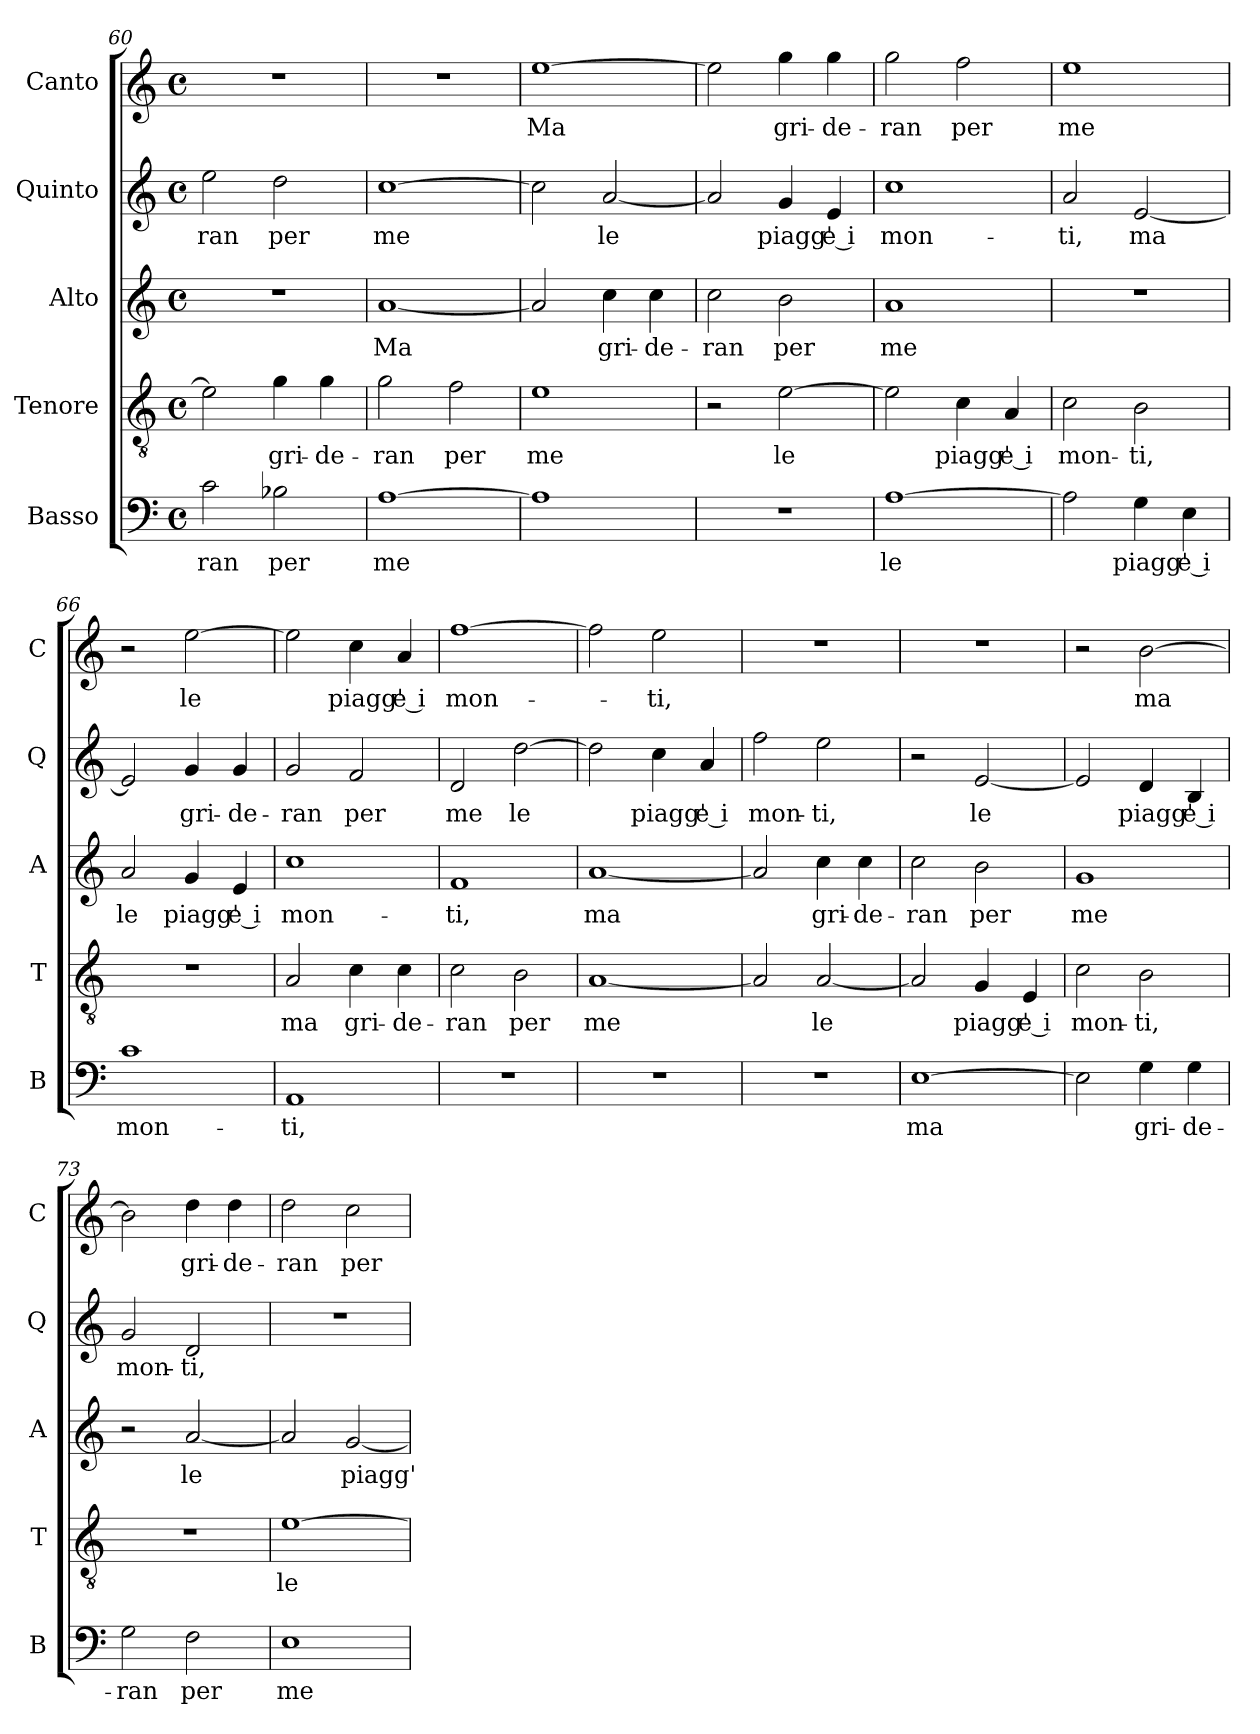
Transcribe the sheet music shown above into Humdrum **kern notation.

**kern	**text	**kern	**text	**kern	**text	**kern	**text	**kern	**text
*part5	*part5	*part4	*part4	*part3	*part3	*part2	*part2	*part1	*part1
*staff5	*staff5	*staff4	*staff4	*staff3	*staff3	*staff2	*staff2	*staff1	*staff1
*I"Basso	*	*I"Tenore	*	*I"Alto	*	*I"Quinto	*	*I"Canto	*
*I'B	*	*I'T	*	*I'A	*	*I'Q	*	*I'C	*
*clefF4	*	*clefGv2	*	*clefG2	*	*clefG2	*	*clefG2	*
*k[]	*	*k[]	*	*k[]	*	*k[]	*	*k[]	*
*C:	*	*C:	*	*C:	*	*C:	*	*C:	*
*M4/4	*	*M4/4	*	*M4/4	*	*M4/4	*	*M4/4	*
*met(c)	*	*met(c)	*	*met(c)	*	*met(c)	*	*met(c)	*
=60	=60	=60	=60	=60	=60	=60	=60	=60	=60
!	!LO:LY:b	!	!	!	!	!	!LO:LY:b	!	!
2c\	-ran	2e\]	.	1r	.	2ee\	-ran	1r	.
!	!LO:LY:b	!	!LO:LY:b	!	!	!	!LO:LY:b	!	!
2B-X\	per	4g\	gri-	.	.	2dd\	per	.	.
!	!	!	!LO:LY:b	!	!	!	!	!	!
.	.	4g\	-de-	.	.	.	.	.	.
=61	=61	=61	=61	=61	=61	=61	=61	=61	=61
!	!LO:LY:b	!	!LO:LY:b	!	!LO:LY:b	!	!LO:LY:b	!	!
[1A	me	2g\	-ran	[1a	Ma	[1cc	me	1r	.
!	!	!	!LO:LY:b	!	!	!	!	!	!
.	.	2f\	per	.	.	.	.	.	.
=62	=62	=62	=62	=62	=62	=62	=62	=62	=62
!	!	!	!LO:LY:b	!	!	!	!	!	!LO:LY:b
1A]	.	1e	me	2a/]	.	2cc\]	.	[1ee	Ma
!	!	!	!	!	!LO:LY:b	!	!LO:LY:b	!	!
.	.	.	.	4cc\	gri-	[2a/	le	.	.
!	!	!	!	!	!LO:LY:b	!	!	!	!
.	.	.	.	4cc\	-de-	.	.	.	.
!!LO:LB:g=z
=63	=63	=63	=63	=63	=63	=63	=63	=63	=63
!	!	!	!	!	!LO:LY:b	!	!	!	!
1r	.	2r	.	2cc\	-ran	2a/]	.	2ee\]	.
!	!	!	!LO:LY:b	!	!LO:LY:b	!	!LO:LY:b	!	!LO:LY:b
.	.	[2e\	le	2b\	per	4g/	piagg'	4gg\	gri-
!	!	!	!	!	!	!	!LO:LY:b	!	!LO:LY:b
.	.	.	.	.	.	4e/	e i	4gg\	-de-
=64	=64	=64	=64	=64	=64	=64	=64	=64	=64
!	!LO:LY:b	!	!	!	!LO:LY:b	!	!LO:LY:b	!	!LO:LY:b
[1A	le	2e\]	.	1a	me	1cc	mon-	2gg\	-ran
!	!	!	!LO:LY:b	!	!	!	!	!	!LO:LY:b
.	.	4c\	piagg'	.	.	.	.	2ff\	per
!	!	!	!LO:LY:b	!	!	!	!	!	!
.	.	4A/	e i	.	.	.	.	.	.
=65	=65	=65	=65	=65	=65	=65	=65	=65	=65
!	!	!	!LO:LY:b	!	!	!	!LO:LY:b	!	!LO:LY:b
2A\]	.	2c\	mon-	1r	.	2a/	-ti,	1ee	me
!	!LO:LY:b	!	!LO:LY:b	!	!	!	!LO:LY:b	!	!
4G\	piagg'	2B\	-ti,	.	.	[2e/	ma	.	.
!	!LO:LY:b	!	!	!	!	!	!	!	!
4E\	e i	.	.	.	.	.	.	.	.
=66	=66	=66	=66	=66	=66	=66	=66	=66	=66
!	!LO:LY:b	!	!	!	!LO:LY:b	!	!	!	!
1c	mon-	1r	.	2a/	le	2e/]	.	2r	.
!	!	!	!	!	!LO:LY:b	!	!LO:LY:b	!	!LO:LY:b
.	.	.	.	4g/	piagg'	4g/	gri-	[2ee\	le
!	!	!	!	!	!LO:LY:b	!	!LO:LY:b	!	!
.	.	.	.	4e/	e i	4g/	-de-	.	.
=67	=67	=67	=67	=67	=67	=67	=67	=67	=67
!	!LO:LY:b	!	!LO:LY:b	!	!LO:LY:b	!	!LO:LY:b	!	!
1AA	-ti,	2A/	ma	1cc	mon-	2g/	-ran	2ee\]	.
!	!	!	!LO:LY:b	!	!	!	!LO:LY:b	!	!LO:LY:b
.	.	4c\	gri-	.	.	2f/	per	4cc\	piagg'
!	!	!	!LO:LY:b	!	!	!	!	!	!LO:LY:b
.	.	4c\	-de-	.	.	.	.	4a/	e i
!!LO:LB:g=z
=68	=68	=68	=68	=68	=68	=68	=68	=68	=68
!	!	!	!LO:LY:b	!	!LO:LY:b	!	!LO:LY:b	!	!LO:LY:b
1r	.	2c\	-ran	1f	-ti,	2d/	me	[1ff	mon-
!	!	!	!LO:LY:b	!	!	!	!LO:LY:b	!	!
.	.	2B\	per	.	.	[2dd\	le	.	.
=69	=69	=69	=69	=69	=69	=69	=69	=69	=69
!	!	!	!LO:LY:b	!	!LO:LY:b	!	!	!	!
1r	.	[1A	me	[1a	ma	2dd\]	.	2ff\]	.
!	!	!	!	!	!	!	!LO:LY:b	!	!LO:LY:b
.	.	.	.	.	.	4cc\	piagg'	2ee\	-ti,
!	!	!	!	!	!	!	!LO:LY:b	!	!
.	.	.	.	.	.	4a/	e i	.	.
=70	=70	=70	=70	=70	=70	=70	=70	=70	=70
!	!	!	!	!	!	!	!LO:LY:b	!	!
1r	.	2A/]	.	2a/]	.	2ff\	mon-	1r	.
!	!	!	!LO:LY:b	!	!LO:LY:b	!	!LO:LY:b	!	!
.	.	[2A/	le	4cc\	gri-	2ee\	-ti,	.	.
!	!	!	!	!	!LO:LY:b	!	!	!	!
.	.	.	.	4cc\	-de-	.	.	.	.
=71	=71	=71	=71	=71	=71	=71	=71	=71	=71
!	!LO:LY:b	!	!	!	!LO:LY:b	!	!	!	!
[1E	ma	2A/]	.	2cc\	-ran	2r	.	1r	.
!	!	!	!LO:LY:b	!	!LO:LY:b	!	!LO:LY:b	!	!
.	.	4G/	piagg'	2b\	per	[2e/	le	.	.
!	!	!	!LO:LY:b	!	!	!	!	!	!
.	.	4E/	e i	.	.	.	.	.	.
=72	=72	=72	=72	=72	=72	=72	=72	=72	=72
!	!	!	!LO:LY:b	!	!LO:LY:b	!	!	!	!
2E\]	.	2c\	mon-	1g	me	2e/]	.	2r	.
!	!LO:LY:b	!	!LO:LY:b	!	!	!	!LO:LY:b	!	!LO:LY:b
4G\	gri-	2B\	-ti,	.	.	4d/	piagg'	[2b\	ma
!	!LO:LY:b	!	!	!	!	!	!LO:LY:b	!	!
4G\	-de-	.	.	.	.	4B/	e i	.	.
!!LO:PB:g=z
=73	=73	=73	=73	=73	=73	=73	=73	=73	=73
!	!LO:LY:b	!	!	!	!	!	!LO:LY:b	!	!
2G\	-ran	1r	.	2r	.	2g/	mon-	2b\]	.
!	!LO:LY:b	!	!	!	!LO:LY:b	!	!LO:LY:b	!	!LO:LY:b
2F\	per	.	.	[2a/	le	2d/	-ti,	4dd\	gri-
!	!	!	!	!	!	!	!	!	!LO:LY:b
.	.	.	.	.	.	.	.	4dd\	-de-
=74	=74	=74	=74	=74	=74	=74	=74	=74	=74
!	!LO:LY:b	!	!LO:LY:b	!	!	!	!	!	!LO:LY:b
1E	me	[1e	le	2a/]	.	1r	.	2dd\	-ran
!	!	!	!	!	!LO:LY:b	!	!	!	!LO:LY:b
.	.	.	.	[2g/	piagg'	.	.	2cc\	per
=	=	=	=	=	=	=	=	=	=
*-	*-	*-	*-	*-	*-	*-	*-	*-	*-
